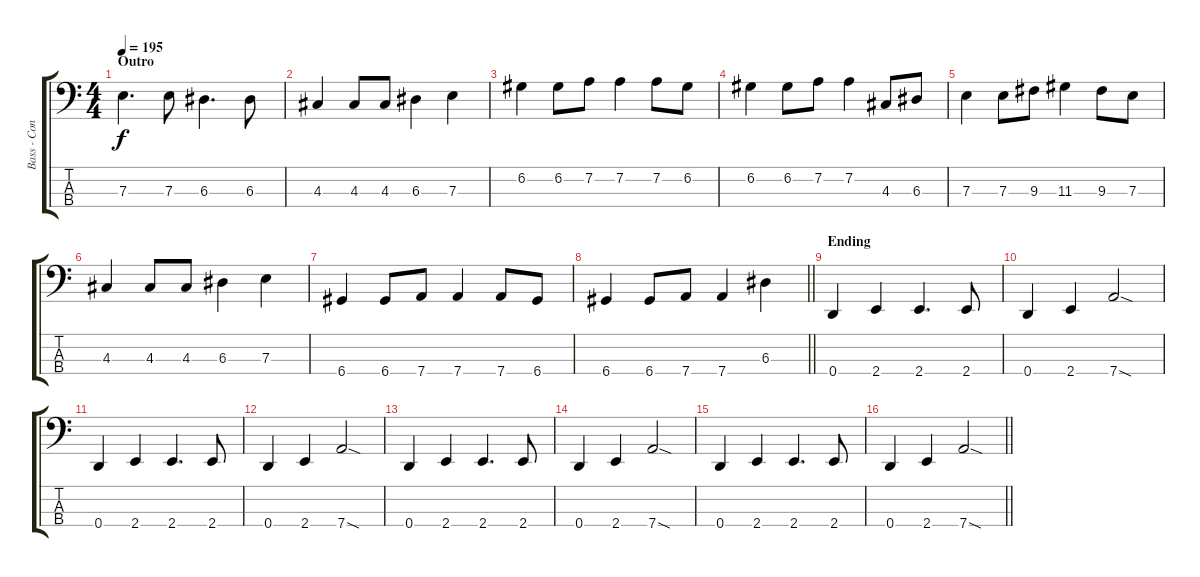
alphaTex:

\track ("Bass - Cone" "Bass - Con") {instrument electricbasspick}
\staff {score tabs}
\tuning (G2 D2 A1 D1) {hide}
\ts (4 4)
\section ("" "Outro")
\tempo 195
\clef f4
\ks c
7.3.4{d dy f} 7.3.8 6.3.4{d} 6.3.8 |
4.3.4 4.3.8 4.3.8 6.3.4 7.3.4 |
6.2.4 6.2.8 7.2.8 7.2.4 7.2.8 6.2.8 |
6.2.4 6.2.8 7.2.8 7.2.4 4.3.8 6.3.8 |
7.3.4 7.3.8 9.3.8 11.3.4 9.3.8 7.3.8 |
4.3.4 4.3.8 4.3.8 6.3.4 7.3.4 |
6.4.4 6.4.8 7.4.8 7.4.4 7.4.8 6.4.8 |
\barLineRight lightlight
6.4.4 6.4.8 7.4.8 7.4.4 6.3.4 |
\section ("" "Ending")
0.4.4 2.4.4 2.4.4{d} 2.4.8 |
0.4.4 2.4.4 7.4{sod}.2 |
0.4.4 2.4.4 2.4.4{d} 2.4.8 |
0.4.4 2.4.4 7.4{sod}.2 |
0.4.4 2.4.4 2.4.4{d} 2.4.8 |
0.4.4 2.4.4 7.4{sod}.2 |
0.4.4 2.4.4 2.4.4{d} 2.4.8 |
\barLineRight lightlight
0.4.4 2.4.4 7.4{sod}.2
